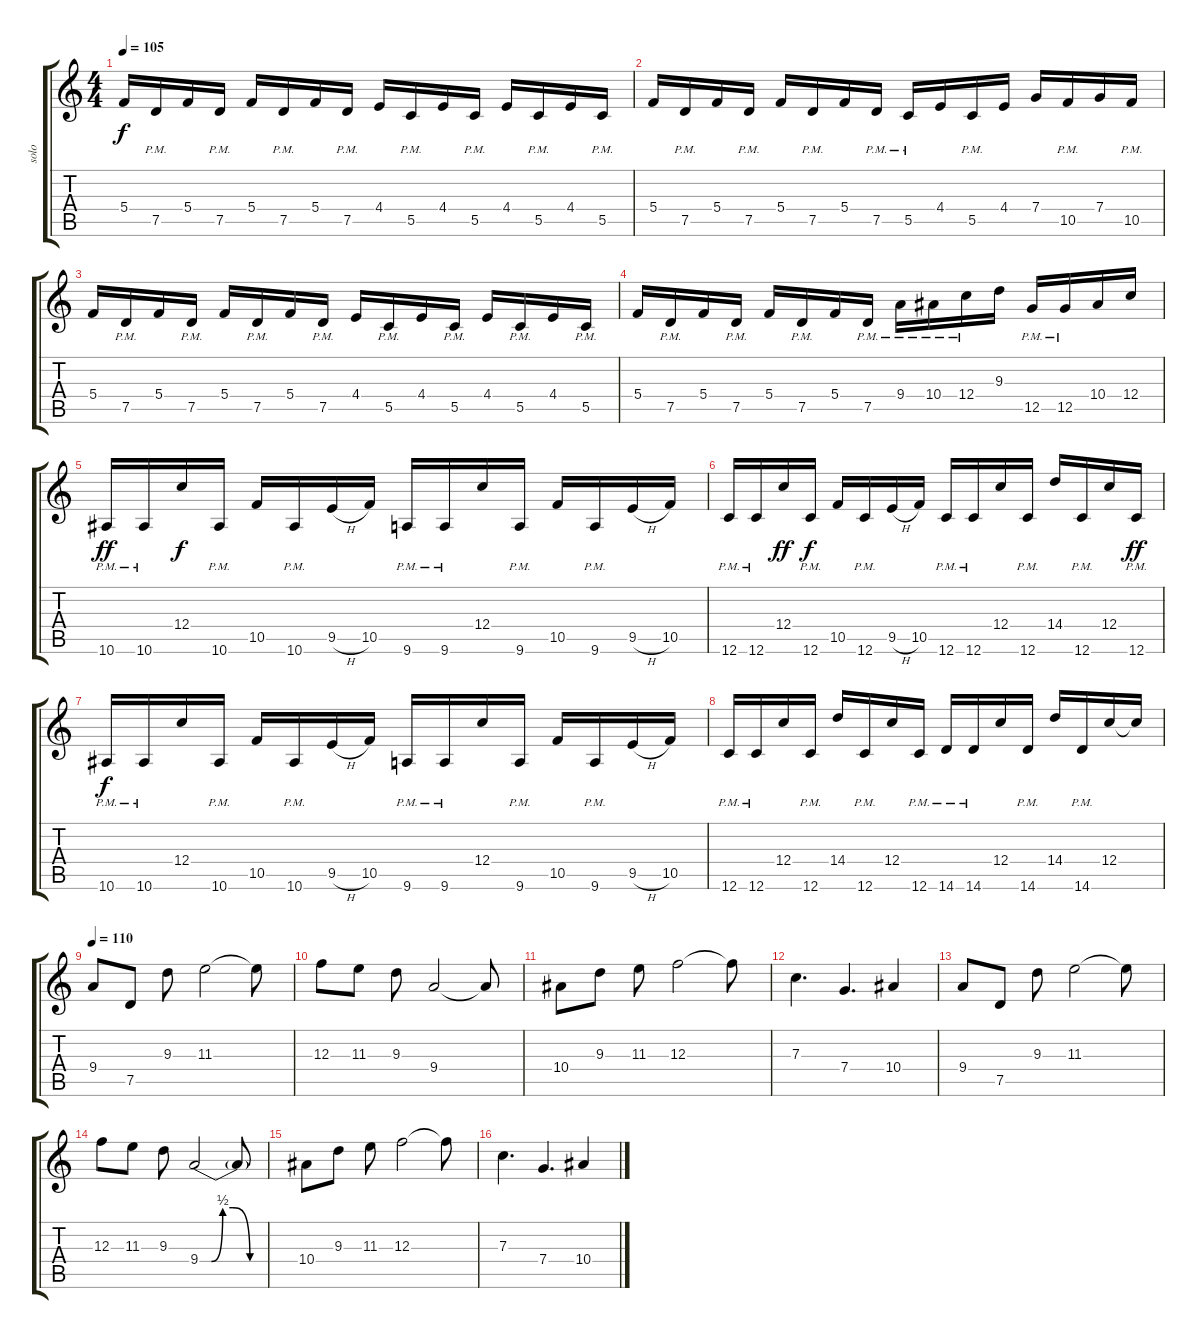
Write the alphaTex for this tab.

\track ("solo" "solo") {instrument distortionguitar}
\staff {score tabs}
\tuning (D4 A3 F3 C3 G2 C2) {hide}
\ts (4 4)
\tempo 105
\clef g2
\ks c
5.4.16{dy f} 7.5{pm}.16 5.4.16 7.5{pm}.16 5.4.16 7.5{pm}.16 5.4.16 7.5{pm}.16 4.4.16 5.5{pm}.16 4.4.16 5.5{pm}.16 4.4.16 5.5{pm}.16 4.4.16 5.5{pm}.16 |
5.4.16 7.5{pm}.16 5.4.16 7.5{pm}.16 5.4.16 7.5{pm}.16 5.4.16 7.5{pm}.16 5.5{pm}.16 4.4.16 5.5{pm}.16 4.4.16 7.4.16 10.5{pm}.16 7.4.16 10.5{pm}.16 |
5.4.16 7.5{pm}.16 5.4.16 7.5{pm}.16 5.4.16 7.5{pm}.16 5.4.16 7.5{pm}.16 4.4.16 5.5{pm}.16 4.4.16 5.5{pm}.16 4.4.16 5.5{pm}.16 4.4.16 5.5{pm}.16 |
5.4.16 7.5{pm}.16 5.4.16 7.5{pm}.16 5.4.16 7.5{pm}.16 5.4.16 7.5{pm}.16 9.4{pm}.16 10.4{pm}.16 12.4{pm}.16 9.3.16 12.5{pm}.16 12.5{pm}.16 10.4.16 12.4.16 |
10.6{pm}.16{dy ff} 10.6{pm}.16 12.4.16{dy f} 10.6{pm}.16 10.5.16 10.6{pm}.16 9.5{h}.16 10.5.16 9.6{pm}.16 9.6{pm}.16 12.4.16 9.6{pm}.16 10.5.16 9.6{pm}.16 9.5{h}.16 10.5.16 |
12.6{pm}.16 12.6{pm}.16 12.4.16{dy ff} 12.6{pm}.16{dy f} 10.5.16 12.6{pm}.16 9.5{h}.16 10.5.16 12.6{pm}.16 12.6{pm}.16 12.4.16 12.6{pm}.16 14.4.16 12.6{pm}.16 12.4.16 12.6{pm}.16{dy ff} |
10.6{pm}.16{dy f} 10.6{pm}.16 12.4.16 10.6{pm}.16 10.5.16 10.6{pm}.16 9.5{h}.16 10.5.16 9.6{pm}.16 9.6{pm}.16 12.4.16 9.6{pm}.16 10.5.16 9.6{pm}.16 9.5{h}.16 10.5.16 |
12.6{pm}.16 12.6{pm}.16 12.4.16 12.6{pm}.16 14.4.16 12.6{pm}.16 12.4.16 12.6{pm}.16 14.6{pm}.16 14.6{pm}.16 12.4.16 14.6{pm}.16 14.4.16 14.6{pm}.16 12.4.16 12.4{t}.16 |
\tempo 110
9.4.8 7.5.8 9.3.8 11.3.2 11.3{t}.8 |
12.3.8 11.3.8 9.3.8 9.4.2 9.4{t}.8 |
10.4.8 9.3.8 11.3.8 12.3.2 12.3{t}.8 |
7.3.4{d} 7.4.4{d} 10.4.4 |
9.4.8 7.5.8 9.3.8 11.3.2 11.3{t}.8 |
12.3.8 11.3.8 9.3.8 9.4{be (custom 0 0 10 0 20 2 29 2 44 0 60 0)}.2 9.4{t}.8 |
10.4.8 9.3.8 11.3.8 12.3.2 12.3{t}.8 |
7.3.4{d} 7.4.4{d} 10.4.4
